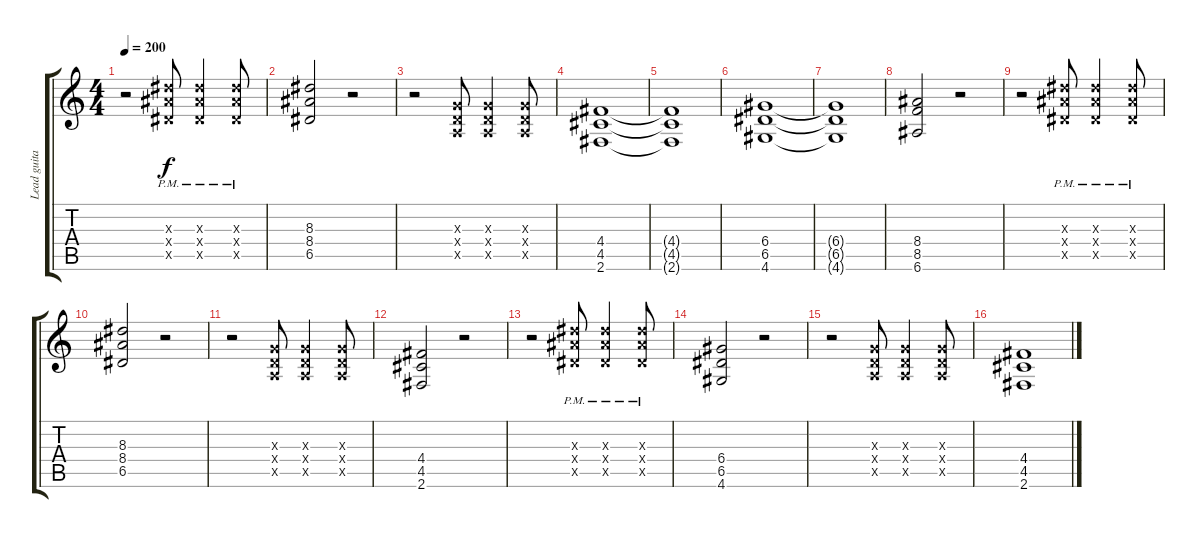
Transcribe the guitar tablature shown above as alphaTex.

\track ("Lead guitar" "Lead guita") {instrument overdrivenguitar}
\staff {score tabs}
\tuning (E4 B3 G3 D3 A2 E2) {hide}
\ts (4 4)
\tempo 200
\clef g2
\ks c
r.2{dy f} (8.3{pm x} 8.4{pm x} 6.5{pm x}).8 (8.3{pm x} 8.4{pm x} 6.5{pm x}).4 (8.3{pm x} 8.4{pm x} 6.5{pm x}).8 |
(8.3 8.4 6.5).2 r.2 |
r.2 (0.3{x} 0.4{x} 0.5{x}).8 (0.3{x} 0.4{x} 0.5{x}).4 (0.3{x} 0.4{x} 0.5{x}).8 |
(4.4 4.5 2.6).1 |
(4.4{t} 4.5{t} 2.6{t}).1 |
(6.4 6.5 4.6).1 |
(6.4{t} 6.5{t} 4.6{t}).1 |
(8.4 8.5 6.6).2 r.2 |
r.2 (8.3{pm x} 8.4{pm x} 6.5{pm x}).8 (8.3{pm x} 8.4{pm x} 6.5{pm x}).4 (8.3{pm x} 8.4{pm x} 6.5{pm x}).8 |
(8.3 8.4 6.5).2 r.2 |
r.2 (0.3{x} 0.4{x} 0.5{x}).8 (0.3{x} 0.4{x} 0.5{x}).4 (0.3{x} 0.4{x} 0.5{x}).8 |
(4.4 4.5 2.6).2 r.2 |
r.2 (8.3{pm x} 8.4{pm x} 6.5{pm x}).8 (8.3{pm x} 8.4{pm x} 6.5{pm x}).4 (8.3{pm x} 8.4{pm x} 6.5{pm x}).8 |
(6.4 6.5 4.6).2 r.2 |
r.2 (0.3{x} 0.4{x} 0.5{x}).8 (0.3{x} 0.4{x} 0.5{x}).4 (0.3{x} 0.4{x} 0.5{x}).8 |
(4.4 4.5 2.6).1
